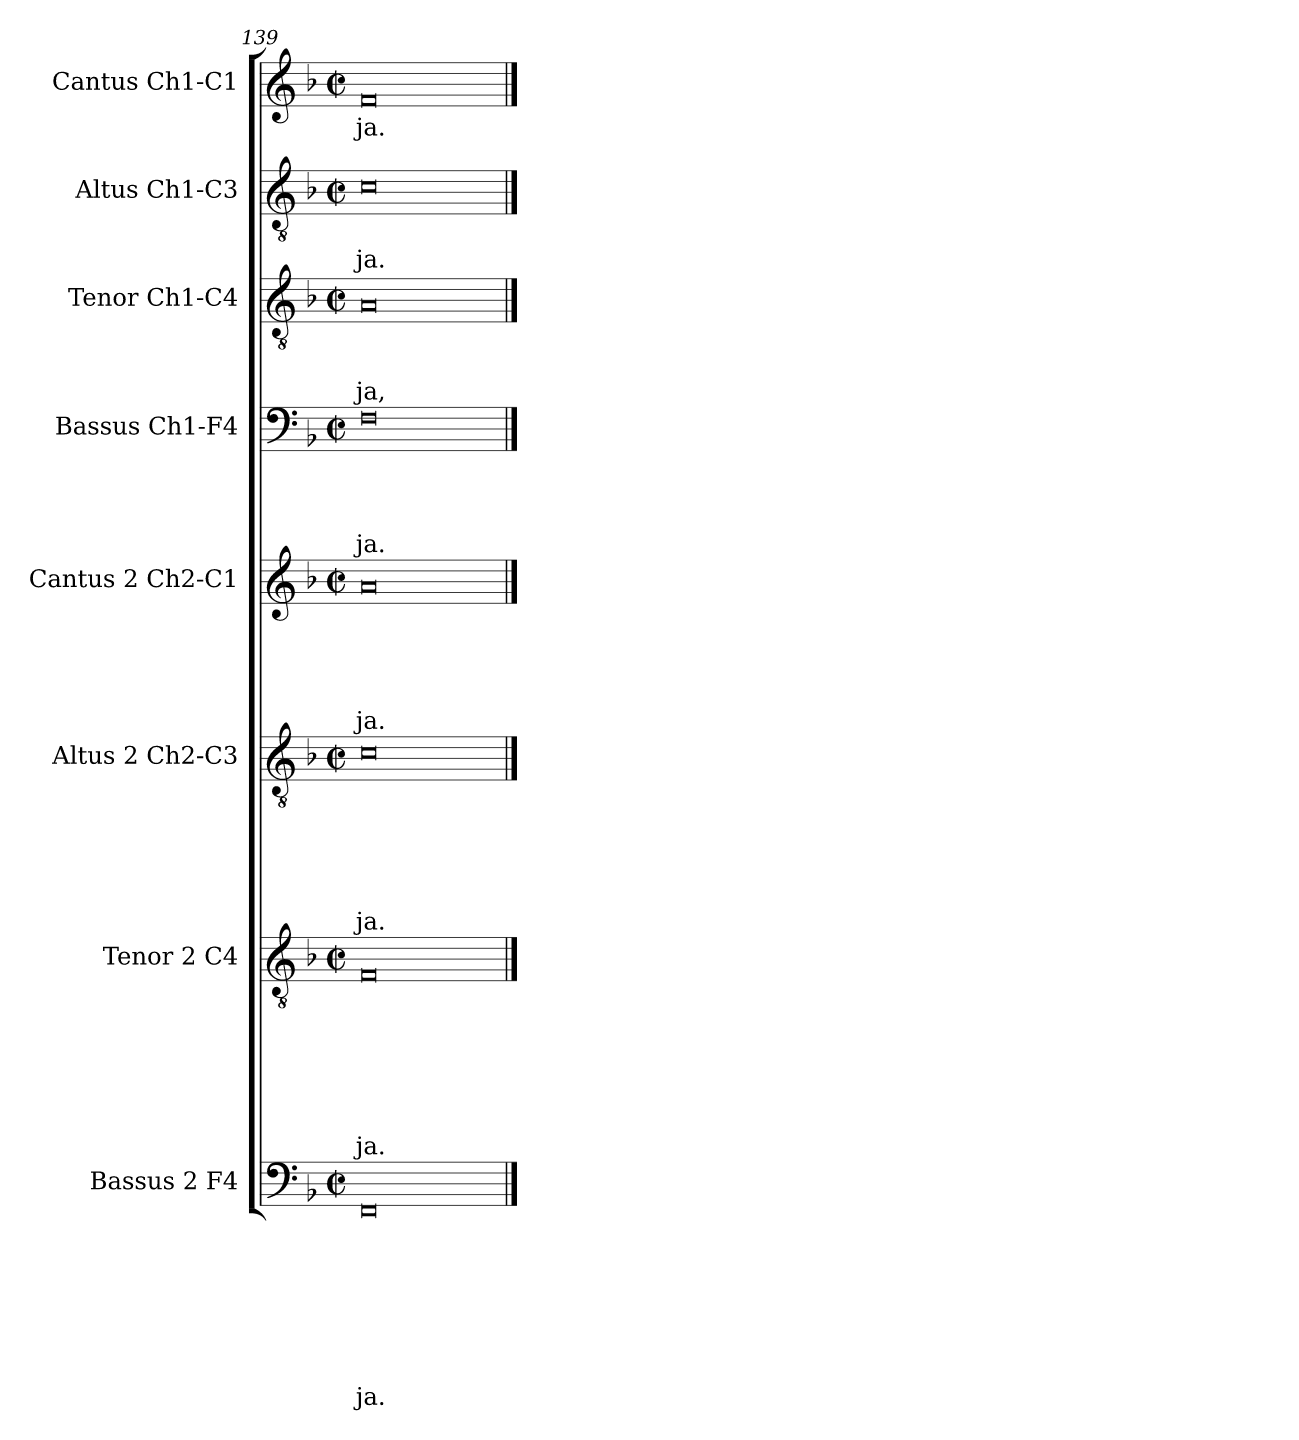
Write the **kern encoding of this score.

**kern	**text	**text	**text	**text	**text	**text	**text	**text	**kern	**text	**text	**text	**text	**text	**text	**text	**kern	**text	**text	**text	**text	**text	**text	**kern	**text	**text	**text	**text	**text	**kern	**text	**text	**text	**text	**kern	**text	**text	**text	**kern	**text	**text	**kern	**text
*part8	*part8	*part8	*part8	*part8	*part8	*part8	*part8	*part8	*part7	*part7	*part7	*part7	*part7	*part7	*part7	*part7	*part6	*part6	*part6	*part6	*part6	*part6	*part6	*part5	*part5	*part5	*part5	*part5	*part5	*part4	*part4	*part4	*part4	*part4	*part3	*part3	*part3	*part3	*part2	*part2	*part2	*part1	*part1
*staff8	*staff8	*staff8	*staff8	*staff8	*staff8	*staff8	*staff8	*staff8	*staff7	*staff7	*staff7	*staff7	*staff7	*staff7	*staff7	*staff7	*staff6	*staff6	*staff6	*staff6	*staff6	*staff6	*staff6	*staff5	*staff5	*staff5	*staff5	*staff5	*staff5	*staff4	*staff4	*staff4	*staff4	*staff4	*staff3	*staff3	*staff3	*staff3	*staff2	*staff2	*staff2	*staff1	*staff1
*I"Bassus 2 F4	*	*	*	*	*	*	*	*	*I"Tenor 2 C4	*	*	*	*	*	*	*	*I"Altus 2 Ch2-C3	*	*	*	*	*	*	*I"Cantus 2 Ch2-C1	*	*	*	*	*	*I"Bassus  Ch1-F4	*	*	*	*	*I"Tenor Ch1-C4	*	*	*	*I"Altus  Ch1-C3	*	*	*I"Cantus Ch1-C1	*
*I'B2	*	*	*	*	*	*	*	*	*I'T2	*	*	*	*	*	*	*	*I'A2	*	*	*	*	*	*	*I'C2	*	*	*	*	*	*I'B	*	*	*	*	*I'T	*	*	*	*I'A	*	*	*I'C	*
*clefF4	*	*	*	*	*	*	*	*	*clefGv2	*	*	*	*	*	*	*	*clefGv2	*	*	*	*	*	*	*clefG2	*	*	*	*	*	*clefF4	*	*	*	*	*clefGv2	*	*	*	*clefGv2	*	*	*clefG2	*
*k[b-]	*	*	*	*	*	*	*	*	*k[b-]	*	*	*	*	*	*	*	*k[b-]	*	*	*	*	*	*	*k[b-]	*	*	*	*	*	*k[b-]	*	*	*	*	*k[b-]	*	*	*	*k[b-]	*	*	*k[b-]	*
*F:	*	*	*	*	*	*	*	*	*F:	*	*	*	*	*	*	*	*F:	*	*	*	*	*	*	*F:	*	*	*	*	*	*F:	*	*	*	*	*F:	*	*	*	*F:	*	*	*F:	*
*M2/2	*	*	*	*	*	*	*	*	*M2/2	*	*	*	*	*	*	*	*M2/2	*	*	*	*	*	*	*M2/2	*	*	*	*	*	*M2/2	*	*	*	*	*M2/2	*	*	*	*M2/2	*	*	*M2/2	*
*met(c|)	*	*	*	*	*	*	*	*	*met(c|)	*	*	*	*	*	*	*	*met(c|)	*	*	*	*	*	*	*met(c|)	*	*	*	*	*	*met(c|)	*	*	*	*	*met(c|)	*	*	*	*met(c|)	*	*	*met(c|)	*
=139	=139	=139	=139	=139	=139	=139	=139	=139	=139	=139	=139	=139	=139	=139	=139	=139	=139	=139	=139	=139	=139	=139	=139	=139	=139	=139	=139	=139	=139	=139	=139	=139	=139	=139	=139	=139	=139	=139	=139	=139	=139	=139	=139
!	!	!	!	!	!	!	!	!LO:LY:b	!	!	!	!	!	!	!	!LO:LY:b	!	!	!	!	!	!	!LO:LY:b	!	!	!	!	!	!LO:LY:b	!	!	!	!	!LO:LY:b	!	!	!	!LO:LY:b	!	!	!LO:LY:b	!	!LO:LY:b
0FF	.	.	.	.	.	.	.	-ja.	0F	.	.	.	.	.	.	-ja.	0c	.	.	.	.	.	-ja.	0a	.	.	.	.	-ja.	0F	.	.	.	-ja.	0A	.	.	-ja,	0c	.	-ja.	0f	-ja.
==	==	==	==	==	==	==	==	==	==	==	==	==	==	==	==	==	==	==	==	==	==	==	==	==	==	==	==	==	==	==	==	==	==	==	==	==	==	==	==	==	==	==	==
*-	*-	*-	*-	*-	*-	*-	*-	*-	*-	*-	*-	*-	*-	*-	*-	*-	*-	*-	*-	*-	*-	*-	*-	*-	*-	*-	*-	*-	*-	*-	*-	*-	*-	*-	*-	*-	*-	*-	*-	*-	*-	*-	*-
